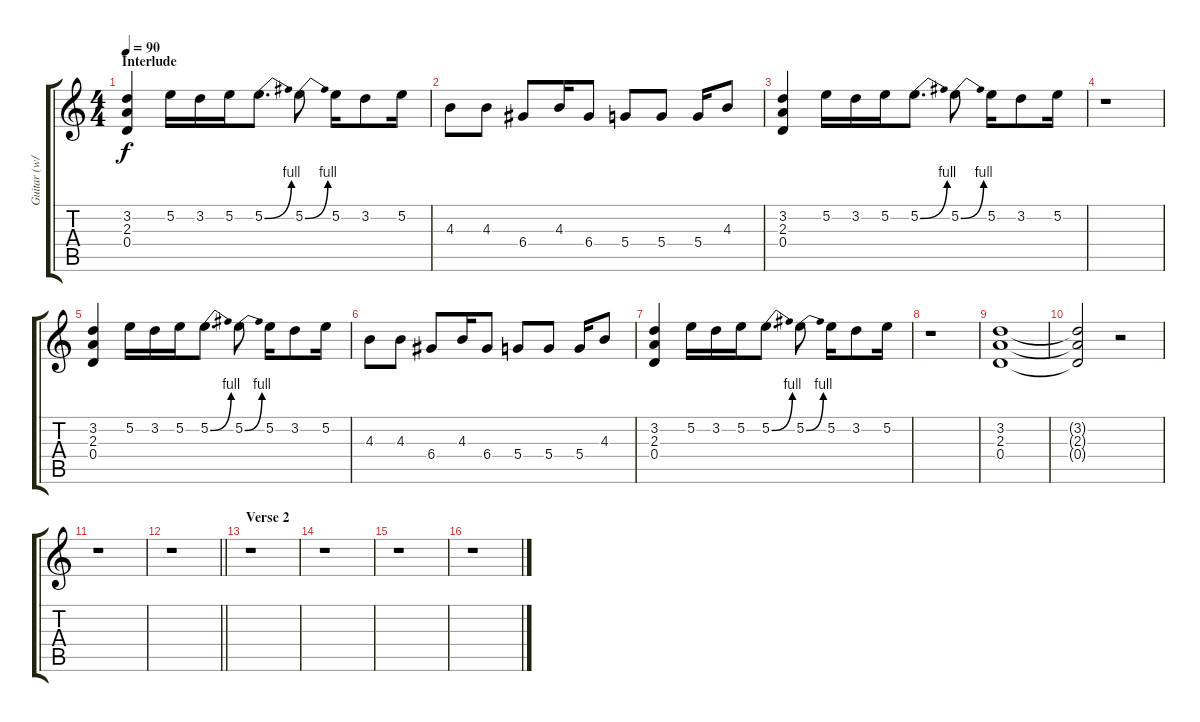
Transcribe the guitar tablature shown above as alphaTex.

\track ("Guitar (w/overdrive)" "Guitar (w/") {instrument overdrivenguitar}
\staff {score tabs}
\tuning (E4 B3 G3 D3 A2 E2) {hide}
\ts (4 4)
\section ("" "Interlude")
\tempo 90
\clef g2
\ks c
(3.2 2.3 0.4).4{dy f} 5.2.16 3.2.16 5.2.16 5.2{be (bend 0 0 60 4)}.8{d} 5.2{be (bend 0 0 60 4)}.8 5.2.16 3.2.8 5.2.16 |
4.3.8 4.3.8 6.4.8 4.3.16 6.4.8 5.4.8 5.4.8 5.4.16 4.3.8 |
(3.2 2.3 0.4).4 5.2.16 3.2.16 5.2.16 5.2{be (bend 0 0 60 4)}.8{d} 5.2{be (bend 0 0 60 4)}.8 5.2.16 3.2.8 5.2.16 |
r.1 |
(3.2 2.3 0.4).4 5.2.16 3.2.16 5.2.16 5.2{be (bend 0 0 60 4)}.8{d} 5.2{be (bend 0 0 60 4)}.8 5.2.16 3.2.8 5.2.16 |
4.3.8 4.3.8 6.4.8 4.3.16 6.4.8 5.4.8 5.4.8 5.4.16 4.3.8 |
(3.2 2.3 0.4).4 5.2.16 3.2.16 5.2.16 5.2{be (bend 0 0 60 4)}.8{d} 5.2{be (bend 0 0 60 4)}.8 5.2.16 3.2.8 5.2.16 |
r.1 |
(3.2 2.3 0.4).1 |
(3.2{t} 2.3{t} 0.4{t}).2 r.2 |
r.1 |
\barLineRight lightlight
r.1 |
\section ("" "Verse 2")
r.1 |
r.1 |
r.1 |
r.1
